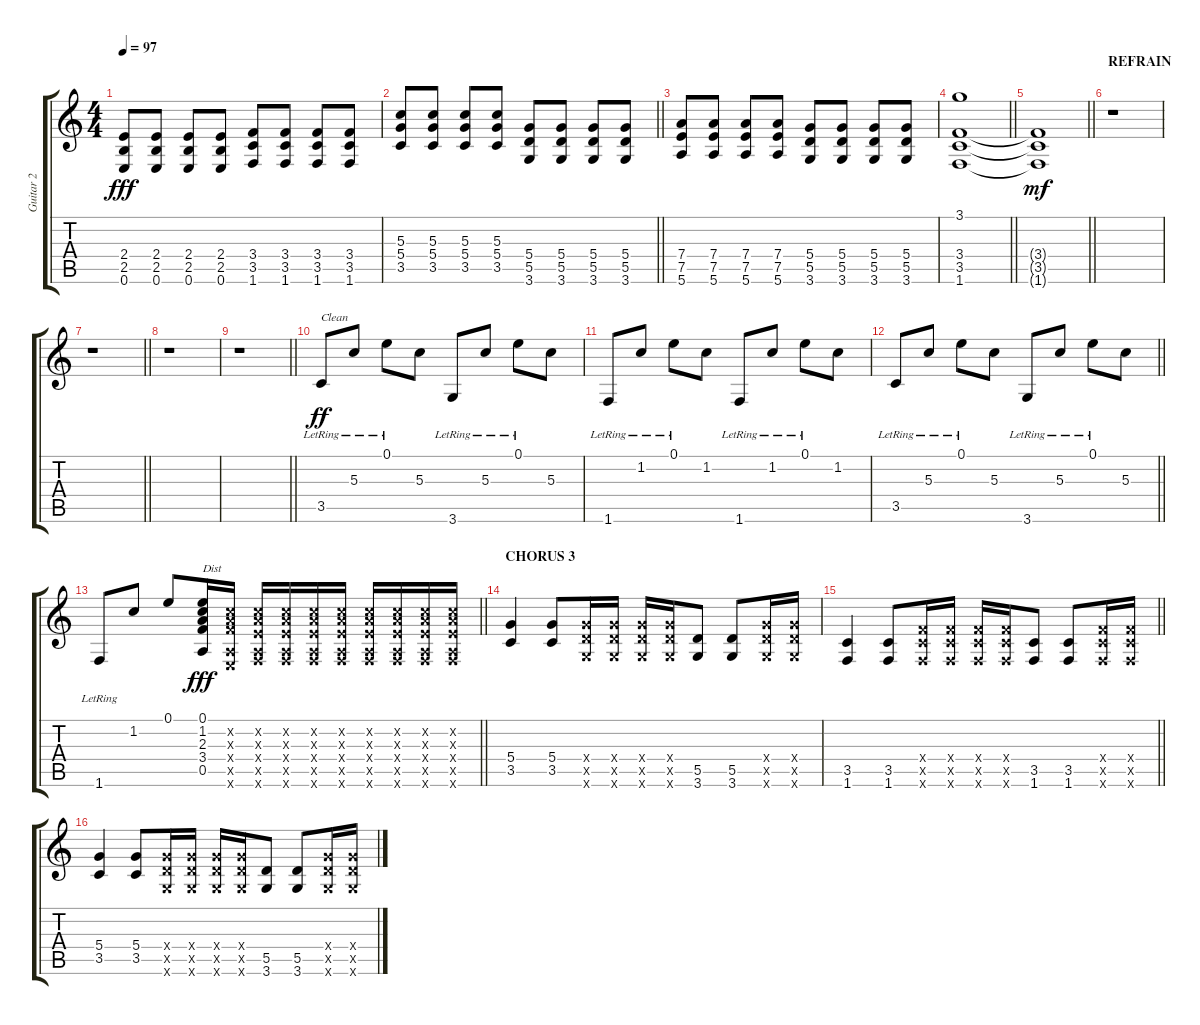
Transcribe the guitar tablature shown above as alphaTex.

\track ("Guitar 2" "Guitar 2") {instrument distortionguitar}
\staff {score tabs}
\tuning (E4 B3 G3 D3 A2 E2) {hide}
\ts (4 4)
\tempo 97
\clef g2
\ks c
(2.4 2.5 0.6).8{dy fff} (2.4 2.5 0.6).8 (2.4 2.5 0.6).8 (2.4 2.5 0.6).8 (3.4 3.5 1.6).8 (3.4 3.5 1.6).8 (3.4 3.5 1.6).8 (3.4 3.5 1.6).8 |
\barLineRight lightlight
(5.3 5.4 3.5).8 (5.3 5.4 3.5).8 (5.3 5.4 3.5).8 (5.3 5.4 3.5).8 (5.4 5.5 3.6).8 (5.4 5.5 3.6).8 (5.4 5.5 3.6).8 (5.4 5.5 3.6).8 |
(7.4 7.5 5.6).8 (7.4 7.5 5.6).8 (7.4 7.5 5.6).8 (7.4 7.5 5.6).8 (5.4 5.5 3.6).8 (5.4 5.5 3.6).8 (5.4 5.5 3.6).8 (5.4 5.5 3.6).8 |
\barLineRight lightlight
(3.1 3.4 3.5 1.6).1 |
\barLineRight lightlight
(3.4{t} 3.5{t} 1.6{t}).1{dy mf} |
\section ("" "REFRAIN")
r.1 |
\barLineRight lightlight
r.1 |
r.1 |
\barLineRight lightlight
r.1 |
3.5{lr}.8{txt "Clean" dy ff instrument electricguitarclean} 5.3{lr}.8 0.1{lr}.8 5.3.8 3.6{lr}.8 5.3{lr}.8 0.1{lr}.8 5.3.8 |
1.6{lr}.8 1.2{lr}.8 0.1{lr}.8 1.2.8 1.6{lr}.8 1.2{lr}.8 0.1{lr}.8 1.2.8 |
\barLineRight lightlight
3.5{lr}.8 5.3{lr}.8 0.1{lr}.8 5.3.8 3.6{lr}.8 5.3{lr}.8 0.1{lr}.8 5.3.8 |
\barLineRight lightlight
1.6{lr}.8 1.2.8 0.1.8 (0.1 1.2 2.3 3.4 0.5).16{txt "Dist" dy fff instrument distortionguitar} (1.2{x} 2.3{x} 3.4{x} 0.5{x} 0.6{x}).16 (1.2{x} 2.3{x} 2.4{x} 0.5{x} 1.6{x}).16 (1.2{x} 2.3{x} 2.4{x} 0.5{x} 1.6{x}).16 (1.2{x} 2.3{x} 2.4{x} 0.5{x} 1.6{x}).16 (1.2{x} 2.3{x} 2.4{x} 0.5{x} 1.6{x}).16 (1.2{x} 2.3{x} 2.4{x} 0.5{x} 1.6{x}).16 (1.2{x} 2.3{x} 2.4{x} 0.5{x} 1.6{x}).16 (1.2{x} 2.3{x} 2.4{x} 0.5{x} 1.6{x}).16 (1.2{x} 2.3{x} 2.4{x} 0.5{x} 1.6{x}).16 |
\section ("" "CHORUS 3")
(5.4 3.5).4{instrument distortionguitar} (5.4 3.5).8 (5.4{x} 5.5{x} 3.6{x}).16 (5.4{x} 5.5{x} 3.6{x}).16 (5.4{x} 5.5{x} 3.6{x}).16 (5.4{x} 5.5{x} 3.6{x}).16 (5.5 3.6).8 (5.5 3.6).8 (5.4{x} 5.5{x} 3.6{x}).16 (5.4{x} 5.5{x} 3.6{x}).16 |
\barLineRight lightlight
(3.5 1.6).4 (3.5 1.6).8 (3.4{x} 3.5{x} 1.6{x}).16 (3.4{x} 3.5{x} 1.6{x}).16 (3.4{x} 3.5{x} 1.6{x}).16 (3.4{x} 3.5{x} 1.6{x}).16 (3.5 1.6).8 (3.5 1.6).8 (3.4{x} 3.5{x} 1.6{x}).16 (3.4{x} 3.5{x} 1.6{x}).16 |
(5.4 3.5).4 (5.4 3.5).8 (5.4{x} 5.5{x} 3.6{x}).16 (5.4{x} 5.5{x} 3.6{x}).16 (5.4{x} 5.5{x} 3.6{x}).16 (5.4{x} 5.5{x} 3.6{x}).16 (5.5 3.6).8 (5.5 3.6).8 (5.4{x} 5.5{x} 3.6{x}).16 (5.4{x} 5.5{x} 3.6{x}).16
